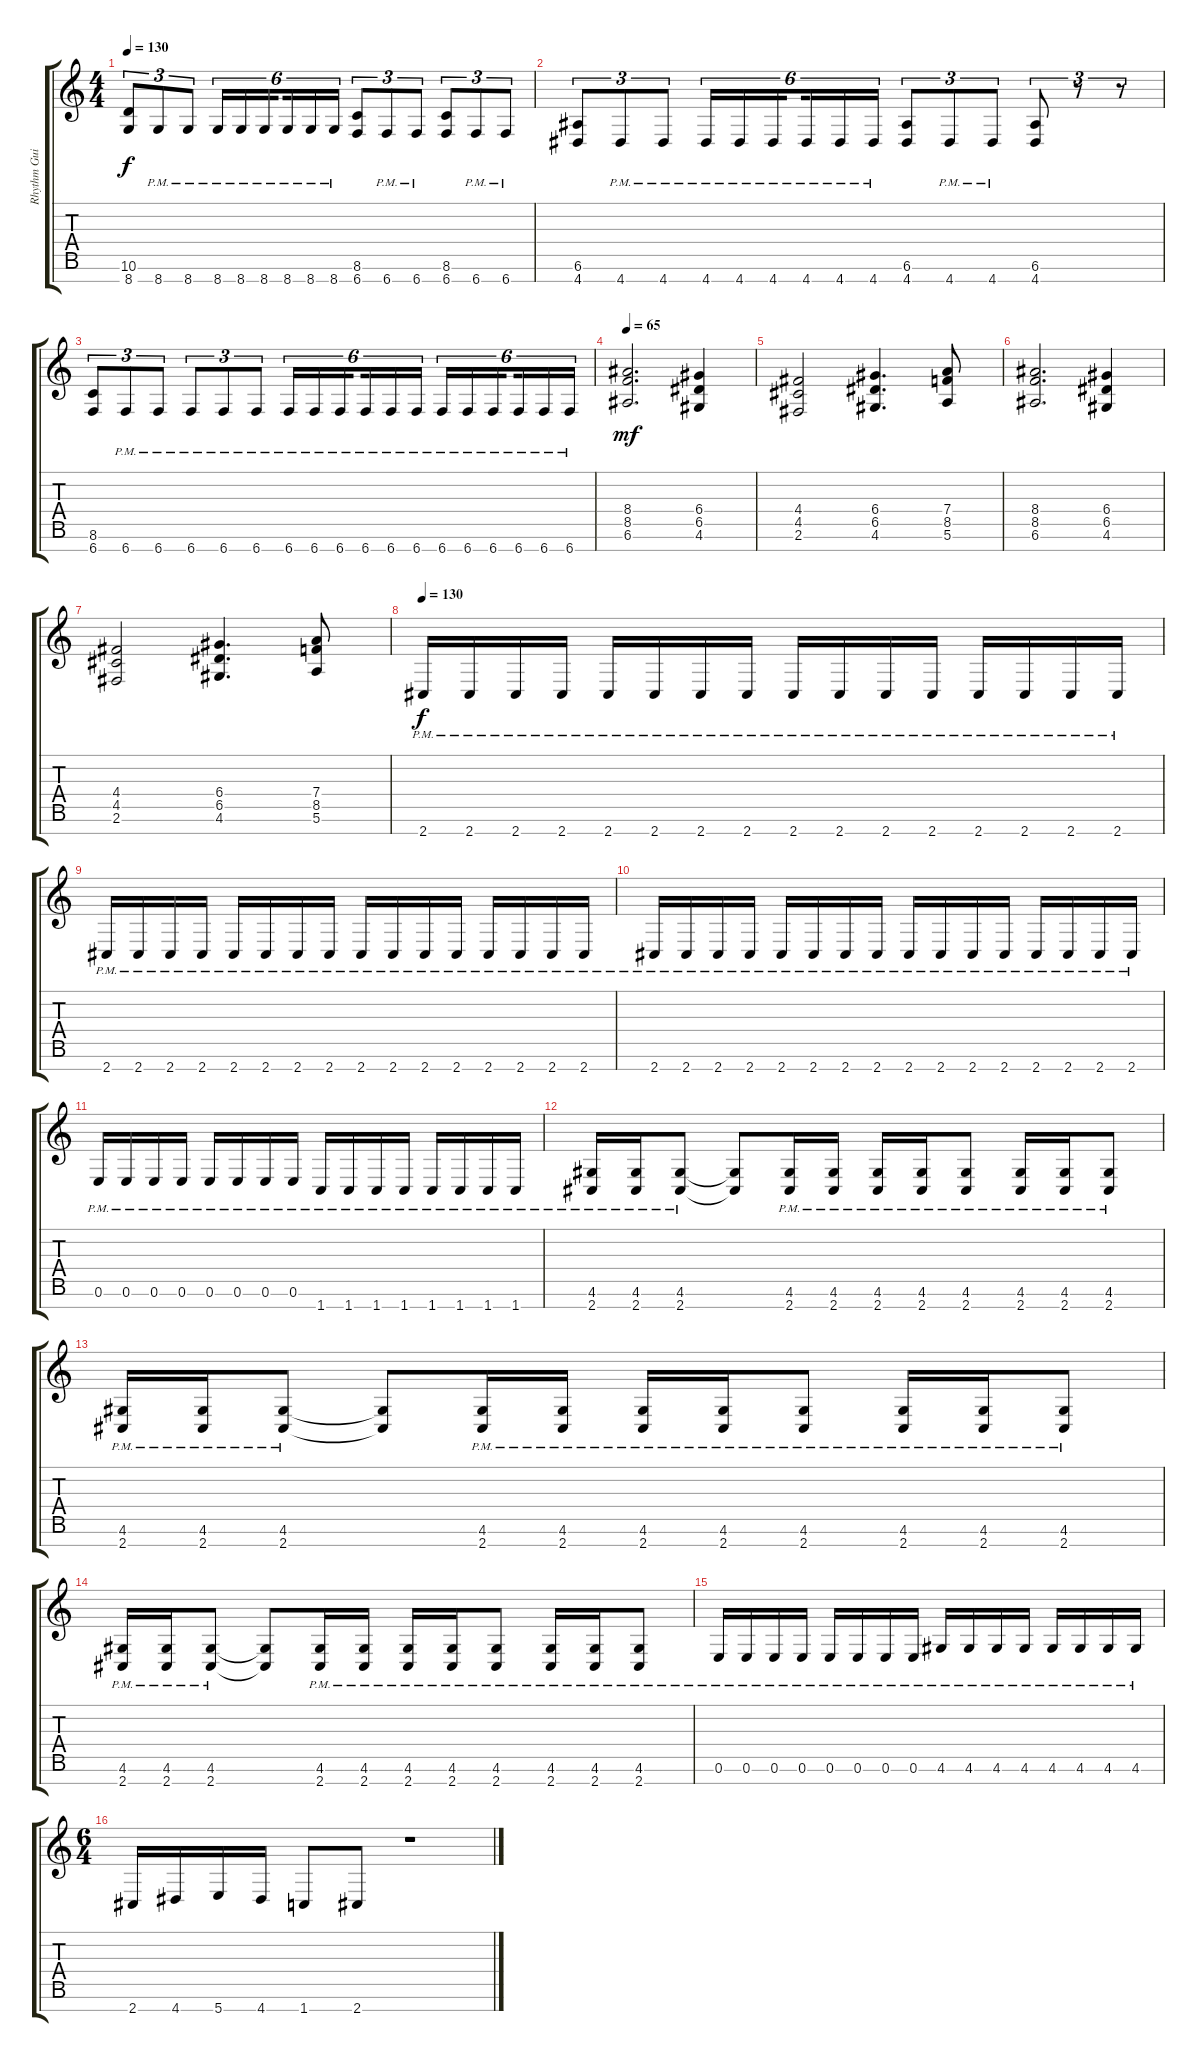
\track ("Rhythm Guitar II (right)" "Rhythm Gui") {instrument distortionguitar}
\staff {score tabs}
\tuning (E4 B3 G3 D3 A2 E2 B1) {hide}
\ts (4 4)
\tempo 130
\clef g2
\ks c
(10.6 8.7).8{tu (3 2) dy f} 8.7{pm}.8{tu (3 2)} 8.7{pm}.8{tu (3 2)} 8.7{pm}.16{tu (6 4)} 8.7{pm}.16{tu (6 4)} 8.7{pm}.16{tu (6 4) beam splitsecondary} 8.7{pm}.16{tu (6 4)} 8.7{pm}.16{tu (6 4)} 8.7{pm}.16{tu (6 4)} (8.6 6.7).8{tu (3 2)} 6.7{pm}.8{tu (3 2)} 6.7{pm}.8{tu (3 2)} (8.6 6.7).8{tu (3 2)} 6.7{pm}.8{tu (3 2)} 6.7{pm}.8{tu (3 2)} |
(6.6 4.7).8{tu (3 2)} 4.7{pm}.8{tu (3 2)} 4.7{pm}.8{tu (3 2)} 4.7{pm}.16{tu (6 4)} 4.7{pm}.16{tu (6 4)} 4.7{pm}.16{tu (6 4) beam splitsecondary} 4.7{pm}.16{tu (6 4)} 4.7{pm}.16{tu (6 4)} 4.7{pm}.16{tu (6 4)} (6.6 4.7).8{tu (3 2)} 4.7{pm}.8{tu (3 2)} 4.7{pm}.8{tu (3 2)} (6.6 4.7).8{tu (3 2)} r.8{tu (3 2)} r.8{tu (3 2)} |
(8.6 6.7).8{tu (3 2)} 6.7{pm}.8{tu (3 2)} 6.7{pm}.8{tu (3 2)} 6.7{pm}.8{tu (3 2)} 6.7{pm}.8{tu (3 2)} 6.7{pm}.8{tu (3 2)} 6.7{pm}.16{tu (6 4)} 6.7{pm}.16{tu (6 4)} 6.7{pm}.16{tu (6 4) beam splitsecondary} 6.7{pm}.16{tu (6 4)} 6.7{pm}.16{tu (6 4)} 6.7{pm}.16{tu (6 4)} 6.7{pm}.16{tu (6 4)} 6.7{pm}.16{tu (6 4)} 6.7{pm}.16{tu (6 4) beam splitsecondary} 6.7{pm}.16{tu (6 4)} 6.7{pm}.16{tu (6 4)} 6.7{pm}.16{tu (6 4)} |
\tempo 65
(8.4 8.5 6.6).2{d dy mf} (6.4 6.5 4.6).4 |
(4.4 4.5 2.6).2 (6.4 6.5 4.6).4{d} (7.4 8.5 5.6).8 |
(8.4 8.5 6.6).2{d} (6.4 6.5 4.6).4 |
(4.4 4.5 2.6).2 (6.4 6.5 4.6).4{d} (7.4 8.5 5.6).8 |
\tempo 130
2.7{pm}.16{dy f} 2.7{pm}.16 2.7{pm}.16 2.7{pm}.16 2.7{pm}.16 2.7{pm}.16 2.7{pm}.16 2.7{pm}.16 2.7{pm}.16 2.7{pm}.16 2.7{pm}.16 2.7{pm}.16 2.7{pm}.16 2.7{pm}.16 2.7{pm}.16 2.7{pm}.16 |
2.7{pm}.16 2.7{pm}.16 2.7{pm}.16 2.7{pm}.16 2.7{pm}.16 2.7{pm}.16 2.7{pm}.16 2.7{pm}.16 2.7{pm}.16 2.7{pm}.16 2.7{pm}.16 2.7{pm}.16 2.7{pm}.16 2.7{pm}.16 2.7{pm}.16 2.7{pm}.16 |
2.7{pm}.16 2.7{pm}.16 2.7{pm}.16 2.7{pm}.16 2.7{pm}.16 2.7{pm}.16 2.7{pm}.16 2.7{pm}.16 2.7{pm}.16 2.7{pm}.16 2.7{pm}.16 2.7{pm}.16 2.7{pm}.16 2.7{pm}.16 2.7{pm}.16 2.7{pm}.16 |
0.6{pm}.16 0.6{pm}.16 0.6{pm}.16 0.6{pm}.16 0.6{pm}.16 0.6{pm}.16 0.6{pm}.16 0.6{pm}.16 1.7{pm}.16 1.7{pm}.16 1.7{pm}.16 1.7{pm}.16 1.7{pm}.16 1.7{pm}.16 1.7{pm}.16 1.7{pm}.16 |
(4.6{pm} 2.7{pm}).16 (4.6{pm} 2.7{pm}).16 (4.6{pm} 2.7{pm}).8 (4.6{t} 2.7{t}).8 (4.6{pm} 2.7{pm}).16 (4.6{pm} 2.7{pm}).16 (4.6{pm} 2.7{pm}).16 (4.6{pm} 2.7{pm}).16 (4.6{pm} 2.7{pm}).8 (4.6{pm} 2.7{pm}).16 (4.6{pm} 2.7{pm}).16 (4.6{pm} 2.7{pm}).8 |
(4.6{pm} 2.7{pm}).16 (4.6{pm} 2.7{pm}).16 (4.6{pm} 2.7{pm}).8 (4.6{t} 2.7{t}).8 (4.6{pm} 2.7{pm}).16 (4.6{pm} 2.7{pm}).16 (4.6{pm} 2.7{pm}).16 (4.6{pm} 2.7{pm}).16 (4.6{pm} 2.7{pm}).8 (4.6{pm} 2.7{pm}).16 (4.6{pm} 2.7{pm}).16 (4.6{pm} 2.7{pm}).8 |
(4.6{pm} 2.7{pm}).16 (4.6{pm} 2.7{pm}).16 (4.6{pm} 2.7{pm}).8 (4.6{t} 2.7{t}).8 (4.6{pm} 2.7{pm}).16 (4.6{pm} 2.7{pm}).16 (4.6{pm} 2.7{pm}).16 (4.6{pm} 2.7{pm}).16 (4.6{pm} 2.7{pm}).8 (4.6{pm} 2.7{pm}).16 (4.6{pm} 2.7{pm}).16 (4.6{pm} 2.7{pm}).8 |
0.6{pm}.16 0.6{pm}.16 0.6{pm}.16 0.6{pm}.16 0.6{pm}.16 0.6{pm}.16 0.6{pm}.16 0.6{pm}.16 4.6{pm}.16 4.6{pm}.16 4.6{pm}.16 4.6{pm}.16 4.6{pm}.16 4.6{pm}.16 4.6{pm}.16 4.6{pm}.16 |
\ts (6 4)
2.7.16 4.7.16 5.7.16 4.7.16 1.7.8 2.7.8 r.1
